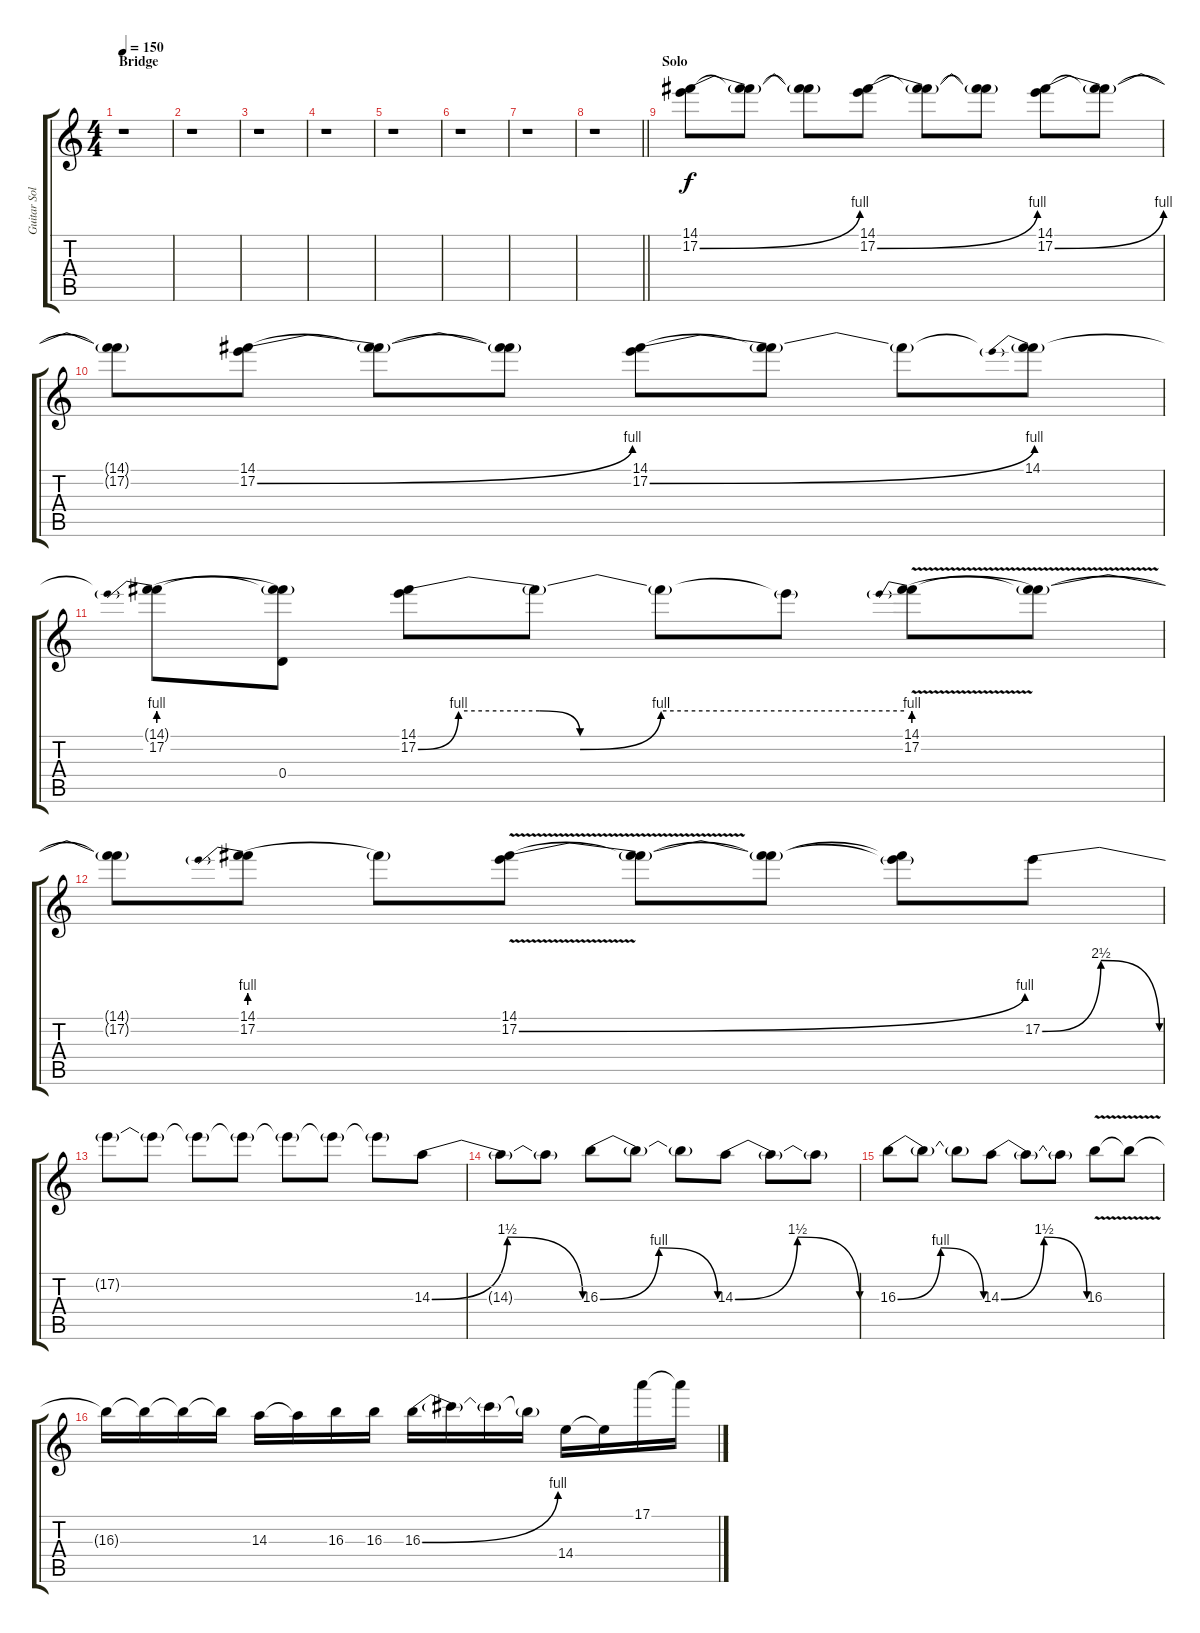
\track ("Guitar Solo" "Guitar Sol") {solo instrument distortionguitar}
\staff {score tabs}
\tuning (E4 B3 G3 D3 A2 E2) {hide}
\ts (4 4)
\section ("" "Bridge")
\tempo 150
\clef g2
\ks c
r.1{dy f} |
r.1 |
r.1 |
r.1 |
r.1 |
r.1 |
r.1 |
\barLineRight lightlight
r.1 |
\section ("" "Solo")
(14.1 17.2{be (bend 0 0 60 4)}).8 (14.1{t} 17.2{t}).8 (14.1{t} 17.2{t}).8 (14.1 17.2{be (bend 0 0 60 4)}).8 (14.1{t} 17.2{t}).8 (14.1{t} 17.2{t}).8 (14.1 17.2{be (bend 0 0 60 4)}).8 (14.1{t} 17.2{t}).8 |
(14.1{t} 17.2{t}).8 (14.1 17.2{be (bend 0 0 60 4)}).8 (14.1{t} 17.2{t}).8 (14.1{t} 17.2{t}).8 (14.1 17.2{be (bend 0 0 60 4)}).8 (14.1{t} 17.2{t}).8 17.2{t}.8 (14.1 17.2{be (prebend 0 4 60 4) t}).8 |
(14.1{t} 17.2{be (prebend 0 4 60 4)}).8 (14.1{t} 17.2{t} 0.4).8 (14.1 17.2{be (custom 0 0 5 4 15 4 20 0 30 4 60 4)}).8 17.2{t}.8 17.2{t}.8 17.2{t}.8 (14.1 17.2{be (prebend 0 4 60 4) v}).8 (14.1{t} 17.2{t}).8 |
(14.1{t} 17.2{t}).8 (14.1 17.2{be (prebend 0 4 60 4)}).8 17.2{t}.8 (14.1 17.2{be (bend 0 0 60 4) v}).8 (14.1{t} 17.2{t}).8 (14.1{t} 17.2{t}).8 (14.1{t} 17.2{t}).8 17.2{be (bendrelease 0 0 20 10 30 10 60 0)}.8 |
17.2{t}.8 17.2{t}.8 17.2{t}.8 17.2{t}.8 17.2{t}.8 17.2{t}.8 17.2{t}.8 14.3{be (bendrelease 0 0 21 6 21 6 60 0)}.8 |
14.3{t}.8 14.3{t}.8 16.3{be (bendrelease 0 0 21 4 21 4 60 0)}.8 16.3{t}.8 16.3{t}.8 14.3{be (bendrelease 0 0 19 6 19 6 60 0)}.8 14.3{t}.8 14.3{t}.8 |
16.3{be (bendrelease 0 0 20 4 20 4 60 0)}.8 16.3{t}.8 16.3{t}.8 14.3{be (bendrelease 0 0 20 6 20 6 60 0)}.8 14.3{t}.8 14.3{t}.8 16.3{v}.8 16.3{t}.8 |
16.3{t}.16 16.3{t}.16 16.3{t}.16 16.3{t}.16 14.3.16 14.3{t}.16 16.3.16 16.3.16 16.3{be (bend 0 0 60 4)}.16 16.3{t}.16 16.3{t}.16 16.3{t}.16 14.4.16 14.4{t}.16 17.1.16 17.1{t}.16
